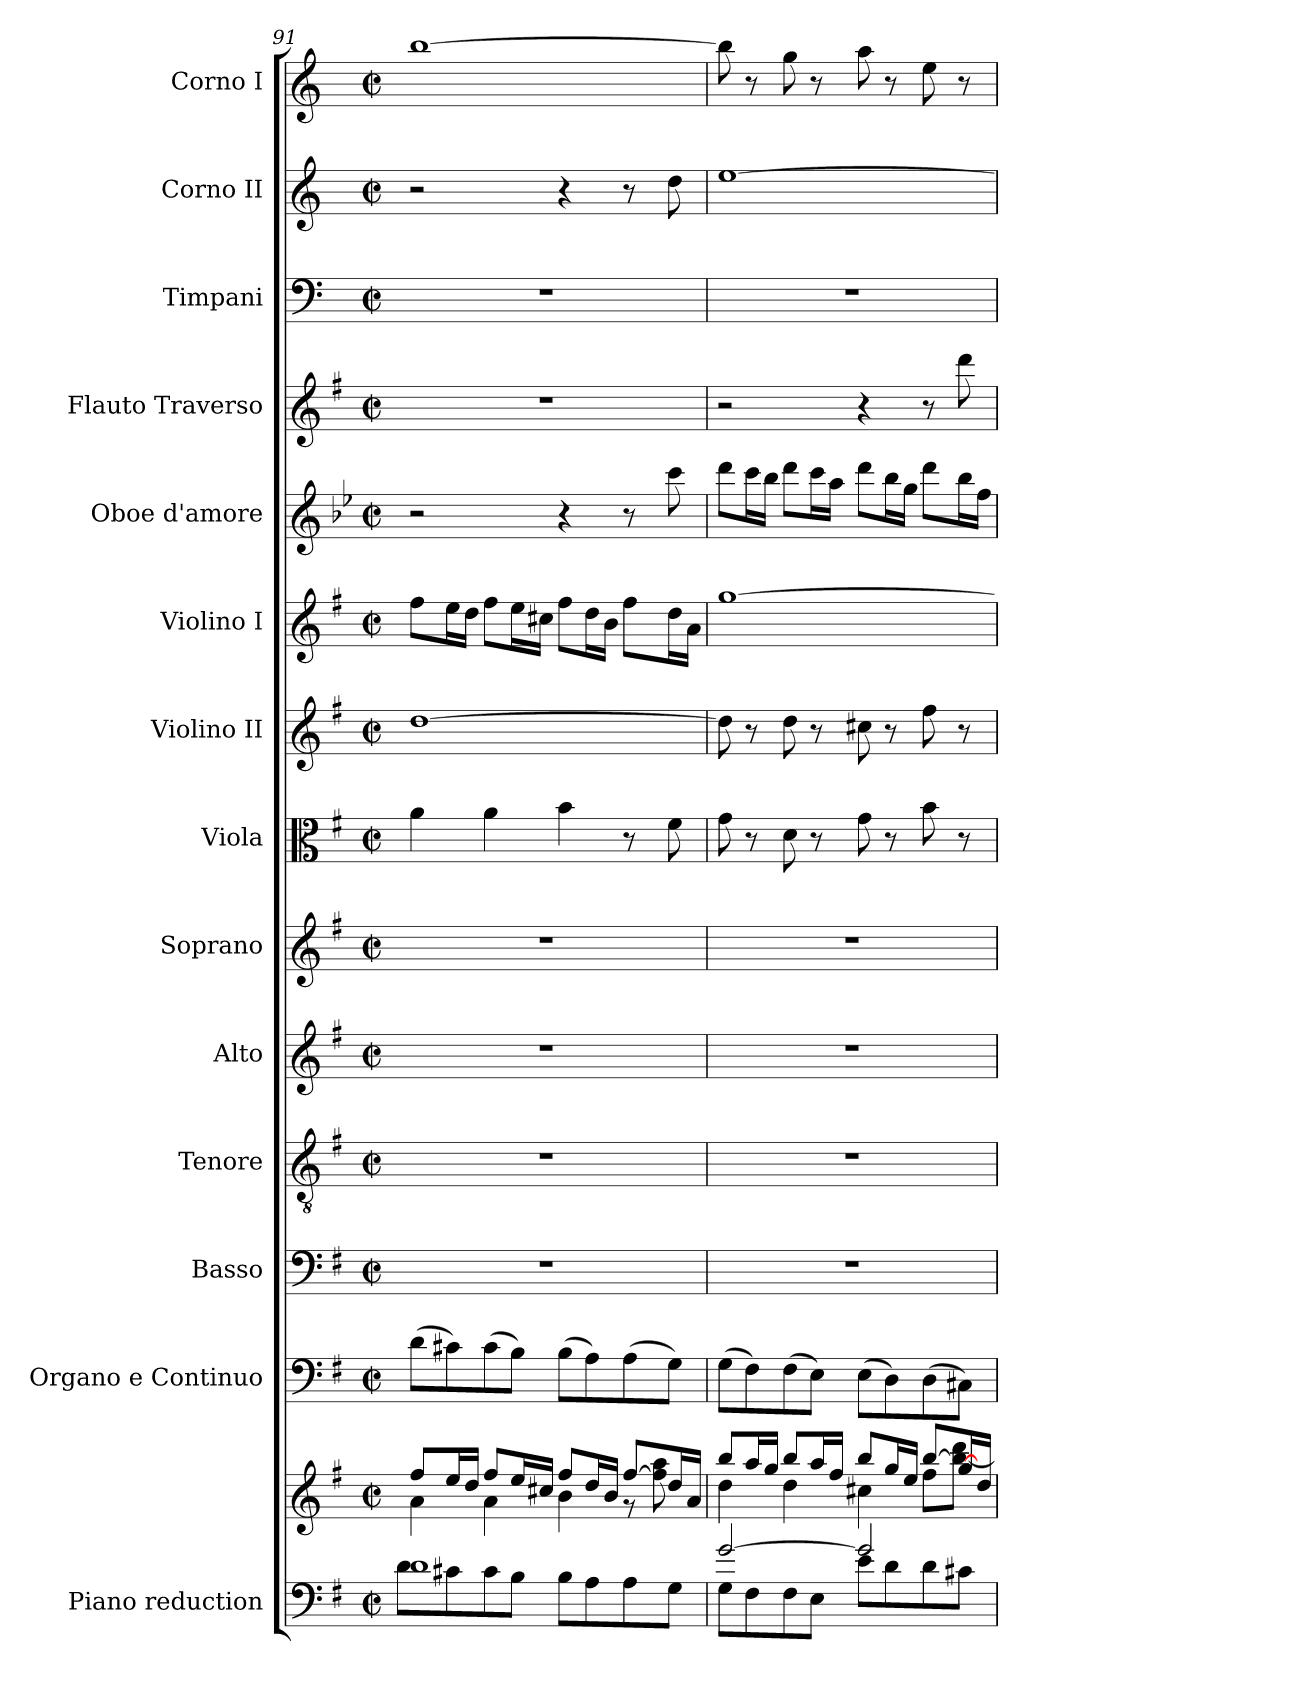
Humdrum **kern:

**kern	**kern	**kern	**kern	**kern	**kern	**kern	**kern	**kern	**kern	**kern	**kern	**kern	**kern	**kern
*part14	*part14	*part13	*part12	*part11	*part10	*part9	*part8	*part7	*part6	*part5	*part4	*part3	*part2	*part1
*staff15	*staff14	*staff13	*staff12	*staff11	*staff10	*staff9	*staff8	*staff7	*staff6	*staff5	*staff4	*staff3	*staff2	*staff1
*I"Piano reduction	*	*I"Organo e Continuo	*I"Basso	*I"Tenore	*I"Alto	*I"Soprano	*I"Viola	*I"Violino II	*I"Violino I	*I"Oboe d'amore	*I"Flauto Traverso	*I"Timpani	*I"Corno II	*I"Corno I
*I'Pno	*	*	*	*	*	*	*	*	*	*I'Ob	*I'Fl	*I'Timp	*	*
*clefF4	*clefG2	*clefF4	*clefF4	*clefGv2	*clefG2	*clefG2	*clefC3	*clefG2	*clefG2	*clefG2	*clefG2	*clefF4	*clefG2	*clefG2
*	*	*	*	*	*	*	*	*	*	*ITrd2c3	*	*	*ITrd3c5	*ITrd3c5
*k[f#]	*k[f#]	*k[f#]	*k[f#]	*k[f#]	*k[f#]	*k[f#]	*k[f#]	*k[f#]	*k[f#]	*k[f#]	*k[f#]	*k[]	*k[f#]	*k[f#]
*M2/2	*M2/2	*M2/2	*M2/2	*M2/2	*M2/2	*M2/2	*M2/2	*M2/2	*M2/2	*M2/2	*M2/2	*M2/2	*M2/2	*M2/2
*met(c|)	*met(c|)	*met(c|)	*met(c|)	*met(c|)	*met(c|)	*met(c|)	*met(c|)	*met(c|)	*met(c|)	*met(c|)	*met(c|)	*met(c|)	*met(c|)	*met(c|)
=91	=91	=91	=91	=91	=91	=91	=91	=91	=91	=91	=91	=91	=91	=91
*^	*^	*	*	*	*	*	*	*	*	*	*	*	*	*
1d	8d\L	8ff#/L	4a\	(>8d\L	1r	1r	1r	1r	4a\	[1dd	8ff#\L	2r	1r	1r	2r	[1ff#
.	8c#X\	16ee/L	.	8c#X\)	.	.	.	.	.	.	16ee\L	.	.	.	.	.
.	.	16dd/JJ	.	.	.	.	.	.	.	.	16dd\JJ	.	.	.	.	.
.	8c#\	8ff#/L	4a\	(>8c#\	.	.	.	.	4a\	.	8ff#\L	.	.	.	.	.
.	8B\J	16ee/L	.	8B\J)	.	.	.	.	.	.	16ee\L	.	.	.	.	.
.	.	16cc#X/JJ	.	.	.	.	.	.	.	.	16cc#X\JJ	.	.	.	.	.
.	8B\L	8ff#/L	4b\	(>8B\L	.	.	.	.	4b\	.	8ff#\L	4r	.	.	4r	.
.	8A\	16dd/L	.	8A\)	.	.	.	.	.	.	16dd\L	.	.	.	.	.
.	.	16b/JJ	.	.	.	.	.	.	.	.	16b\JJ	.	.	.	.	.
.	8A\	[8ff#/L	8r	(>8A\	.	.	.	.	8r	.	8ff#\L	8r	.	.	8r	.
.	8G\J	16dd/L	8ff#\] 8aa\	8G\J)	.	.	.	.	8f#\	.	16dd\L	8aa\	.	.	8a\	.
.	.	16a/JJ	.	.	.	.	.	.	.	.	16a\JJ	.	.	.	.	.
=92	=92	=92	=92	=92	=92	=92	=92	=92	=92	=92	=92	=92	=92	=92	=92	=92
[2g/	8G\L	8bb/L	4dd\	(>8G\L	1r	1r	1r	1r	8g\	8dd\]	[1gg	8bb\L	2r	1r	[1b	8ff#\]
.	8F#\	16aa/L	.	8F#\)	.	.	.	.	8r	8r	.	16aa\L	.	.	.	8r
.	.	16gg/JJ	.	.	.	.	.	.	.	.	.	16gg\JJ	.	.	.	.
.	8F#\	8bb/L	4dd\	(>8F#\	.	.	.	.	8d\	8dd\	.	8bb\L	.	.	.	8dd\
.	8E\J	16aa/L	.	8E\J)	.	.	.	.	8r	8r	.	16aa\L	.	.	.	8r
.	.	16ff#/JJ	.	.	.	.	.	.	.	.	.	16ff#\JJ	.	.	.	.
2g/]	8e\L	8bb/L	4cc#X\	(>8E\L	.	.	.	.	8g\	8cc#X\	.	8bb\L	4r	.	.	8ee\
.	8d\	16gg/L	.	8D\)	.	.	.	.	8r	8r	.	16gg\L	.	.	.	8r
.	.	16ee/JJ	.	.	.	.	.	.	.	.	.	16ee\JJ	.	.	.	.
.	8d\	[8bb/L	8ff#\L	(>8D\	.	.	.	.	8b\	8ff#\	.	8bb\L	8r	.	.	8b\
.	8c#X\J	[16gg/L	8bb\_ 8ddd\J	8C#X\J)	.	.	.	.	8r	8r	.	16gg\L	8ddd\	.	.	8r
.	.	16dd/JJ	.	.	.	.	.	.	.	.	.	16dd\JJ	.	.	.	.
*v	*v	*	*	*	*	*	*	*	*	*	*	*	*	*	*	*
*	*v	*v	*	*	*	*	*	*	*	*	*	*	*	*	*
=	=	=	=	=	=	=	=	=	=	=	=	=	=	=
*-	*-	*-	*-	*-	*-	*-	*-	*-	*-	*-	*-	*-	*-	*-
